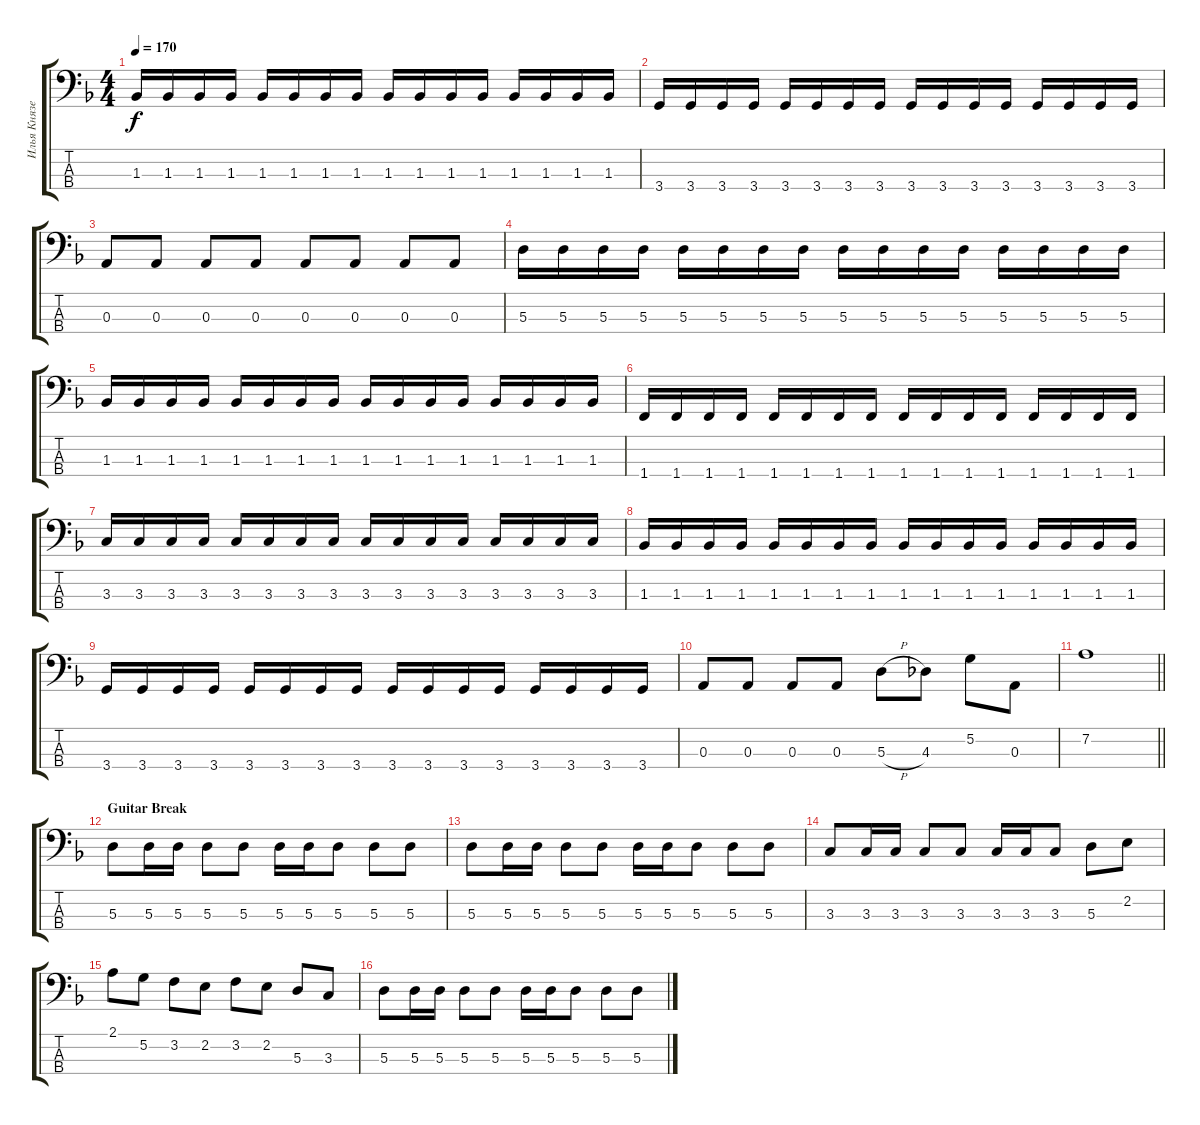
\track ("Илья Князев" "Илья Князе") {instrument electricbasspick}
\staff {score tabs}
\tuning (G2 D2 A1 E1) {hide}
\ts (4 4)
\tempo 170
\clef f4
\ks f
1.3.16{dy f} 1.3.16 1.3.16 1.3.16 1.3.16 1.3.16 1.3.16 1.3.16 1.3.16 1.3.16 1.3.16 1.3.16 1.3.16 1.3.16 1.3.16 1.3.16 |
3.4.16 3.4.16 3.4.16 3.4.16 3.4.16 3.4.16 3.4.16 3.4.16 3.4.16 3.4.16 3.4.16 3.4.16 3.4.16 3.4.16 3.4.16 3.4.16 |
0.3.8 0.3.8 0.3.8 0.3.8 0.3.8 0.3.8 0.3.8 0.3.8 |
5.3.16 5.3.16 5.3.16 5.3.16 5.3.16 5.3.16 5.3.16 5.3.16 5.3.16 5.3.16 5.3.16 5.3.16 5.3.16 5.3.16 5.3.16 5.3.16 |
1.3.16 1.3.16 1.3.16 1.3.16 1.3.16 1.3.16 1.3.16 1.3.16 1.3.16 1.3.16 1.3.16 1.3.16 1.3.16 1.3.16 1.3.16 1.3.16 |
1.4.16 1.4.16 1.4.16 1.4.16 1.4.16 1.4.16 1.4.16 1.4.16 1.4.16 1.4.16 1.4.16 1.4.16 1.4.16 1.4.16 1.4.16 1.4.16 |
3.3.16 3.3.16 3.3.16 3.3.16 3.3.16 3.3.16 3.3.16 3.3.16 3.3.16 3.3.16 3.3.16 3.3.16 3.3.16 3.3.16 3.3.16 3.3.16 |
1.3.16 1.3.16 1.3.16 1.3.16 1.3.16 1.3.16 1.3.16 1.3.16 1.3.16 1.3.16 1.3.16 1.3.16 1.3.16 1.3.16 1.3.16 1.3.16 |
3.4.16 3.4.16 3.4.16 3.4.16 3.4.16 3.4.16 3.4.16 3.4.16 3.4.16 3.4.16 3.4.16 3.4.16 3.4.16 3.4.16 3.4.16 3.4.16 |
0.3.8 0.3.8 0.3.8 0.3.8 5.3{h}.8 4.3.8 5.2.8 0.3.8 |
\barLineRight lightlight
7.2.1 |
\section ("" "Guitar Break")
5.3.8 5.3.16 5.3.16 5.3.8 5.3.8 5.3.16 5.3.16 5.3.8 5.3.8 5.3.8 |
5.3.8 5.3.16 5.3.16 5.3.8 5.3.8 5.3.16 5.3.16 5.3.8 5.3.8 5.3.8 |
3.3.8 3.3.16 3.3.16 3.3.8 3.3.8 3.3.16 3.3.16 3.3.8 5.3.8 2.2.8 |
2.1.8 5.2.8 3.2.8 2.2.8 3.2.8 2.2.8 5.3.8 3.3.8 |
5.3.8 5.3.16 5.3.16 5.3.8 5.3.8 5.3.16 5.3.16 5.3.8 5.3.8 5.3.8
